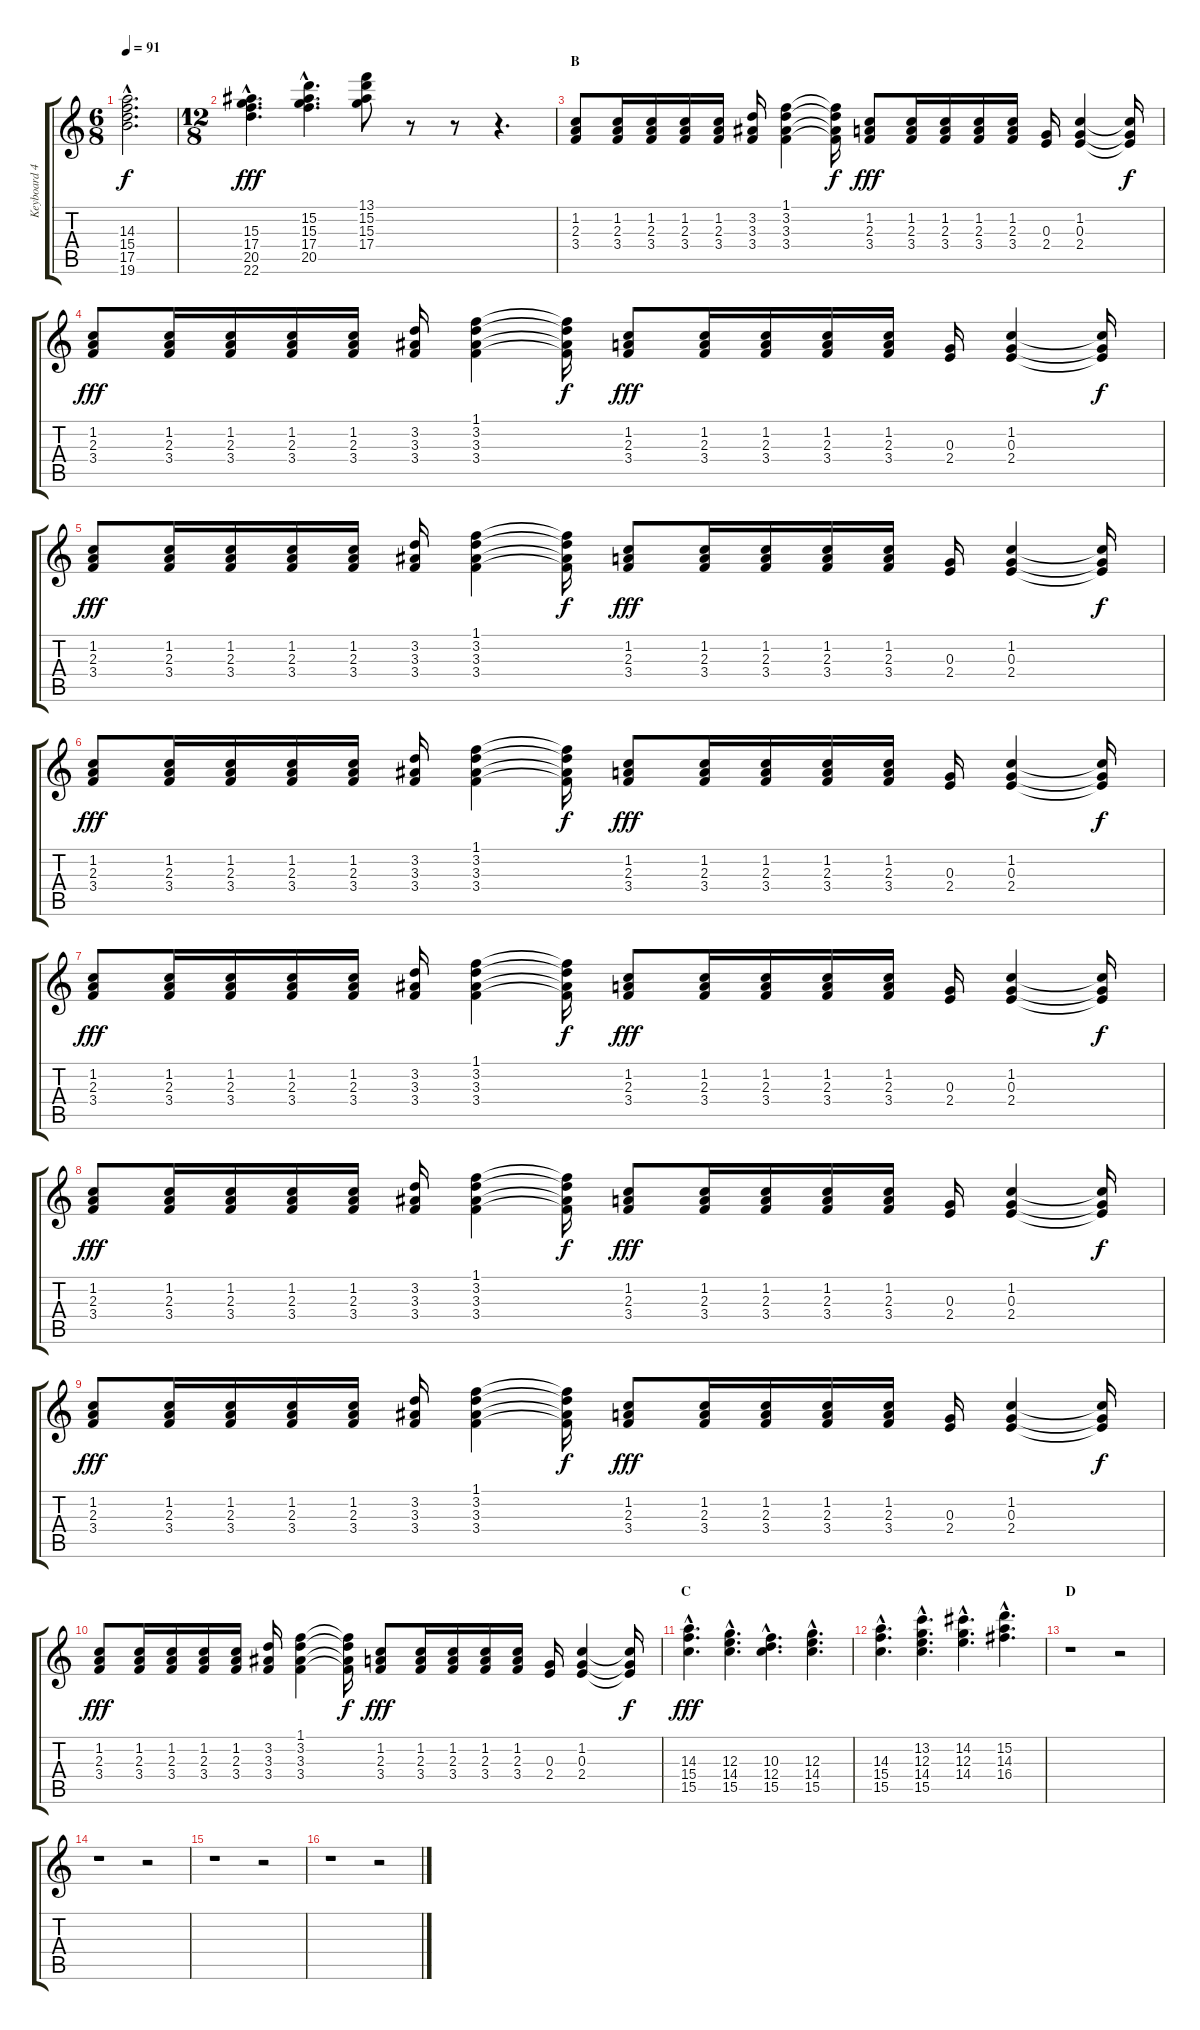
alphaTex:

\track ("Keyboard 4" "Keyboard 4") {instrument synthstrings1}
\staff {score tabs}
\tuning (E5 B4 G4 D4 A3 E3) {hide}
\ts (6 8)
\tempo 91
\clef g2
\ks c
(14.3{hac t} 15.4{hac t} 17.5{hac t} 19.6{hac t}).2{d dy f} |
\ts (12 8)
(15.3{hac} 17.4{hac} 20.5{hac} 22.6{hac}).4{d dy fff} (15.2{hac} 15.3{hac} 17.4{hac} 20.5{hac}).4{d} (13.1 15.2 15.3 17.4).8 r.8 r.8 r.4{d} |
\section ("" "B")
(1.2 2.3 3.4).8{instrument piccolo} (1.2 2.3 3.4).16 (1.2 2.3 3.4).16 (1.2 2.3 3.4).16 (1.2 2.3 3.4).16 (3.2 3.3 3.4).16 (1.1 3.2 3.3 3.4).4 (1.1{t} 3.2{t} 3.3{t} 3.4{t}).16{dy f} (1.2 2.3 3.4).8{dy fff} (1.2 2.3 3.4).16 (1.2 2.3 3.4).16 (1.2 2.3 3.4).16 (1.2 2.3 3.4).16 (0.3 2.4).16 (1.2 0.3 2.4).4 (1.2{t} 0.3{t} 2.4{t}).16{dy f} |
(1.2 2.3 3.4).8{dy fff} (1.2 2.3 3.4).16 (1.2 2.3 3.4).16 (1.2 2.3 3.4).16 (1.2 2.3 3.4).16 (3.2 3.3 3.4).16 (1.1 3.2 3.3 3.4).4 (1.1{t} 3.2{t} 3.3{t} 3.4{t}).16{dy f} (1.2 2.3 3.4).8{dy fff} (1.2 2.3 3.4).16 (1.2 2.3 3.4).16 (1.2 2.3 3.4).16 (1.2 2.3 3.4).16 (0.3 2.4).16 (1.2 0.3 2.4).4 (1.2{t} 0.3{t} 2.4{t}).16{dy f} |
(1.2 2.3 3.4).8{dy fff} (1.2 2.3 3.4).16 (1.2 2.3 3.4).16 (1.2 2.3 3.4).16 (1.2 2.3 3.4).16 (3.2 3.3 3.4).16 (1.1 3.2 3.3 3.4).4 (1.1{t} 3.2{t} 3.3{t} 3.4{t}).16{dy f} (1.2 2.3 3.4).8{dy fff} (1.2 2.3 3.4).16 (1.2 2.3 3.4).16 (1.2 2.3 3.4).16 (1.2 2.3 3.4).16 (0.3 2.4).16 (1.2 0.3 2.4).4 (1.2{t} 0.3{t} 2.4{t}).16{dy f} |
(1.2 2.3 3.4).8{dy fff} (1.2 2.3 3.4).16 (1.2 2.3 3.4).16 (1.2 2.3 3.4).16 (1.2 2.3 3.4).16 (3.2 3.3 3.4).16 (1.1 3.2 3.3 3.4).4 (1.1{t} 3.2{t} 3.3{t} 3.4{t}).16{dy f} (1.2 2.3 3.4).8{dy fff} (1.2 2.3 3.4).16 (1.2 2.3 3.4).16 (1.2 2.3 3.4).16 (1.2 2.3 3.4).16 (0.3 2.4).16 (1.2 0.3 2.4).4 (1.2{t} 0.3{t} 2.4{t}).16{dy f} |
(1.2 2.3 3.4).8{dy fff} (1.2 2.3 3.4).16 (1.2 2.3 3.4).16 (1.2 2.3 3.4).16 (1.2 2.3 3.4).16 (3.2 3.3 3.4).16 (1.1 3.2 3.3 3.4).4 (1.1{t} 3.2{t} 3.3{t} 3.4{t}).16{dy f} (1.2 2.3 3.4).8{dy fff} (1.2 2.3 3.4).16 (1.2 2.3 3.4).16 (1.2 2.3 3.4).16 (1.2 2.3 3.4).16 (0.3 2.4).16 (1.2 0.3 2.4).4 (1.2{t} 0.3{t} 2.4{t}).16{dy f} |
(1.2 2.3 3.4).8{dy fff} (1.2 2.3 3.4).16 (1.2 2.3 3.4).16 (1.2 2.3 3.4).16 (1.2 2.3 3.4).16 (3.2 3.3 3.4).16 (1.1 3.2 3.3 3.4).4 (1.1{t} 3.2{t} 3.3{t} 3.4{t}).16{dy f} (1.2 2.3 3.4).8{dy fff} (1.2 2.3 3.4).16 (1.2 2.3 3.4).16 (1.2 2.3 3.4).16 (1.2 2.3 3.4).16 (0.3 2.4).16 (1.2 0.3 2.4).4 (1.2{t} 0.3{t} 2.4{t}).16{dy f} |
(1.2 2.3 3.4).8{dy fff} (1.2 2.3 3.4).16 (1.2 2.3 3.4).16 (1.2 2.3 3.4).16 (1.2 2.3 3.4).16 (3.2 3.3 3.4).16 (1.1 3.2 3.3 3.4).4 (1.1{t} 3.2{t} 3.3{t} 3.4{t}).16{dy f} (1.2 2.3 3.4).8{dy fff} (1.2 2.3 3.4).16 (1.2 2.3 3.4).16 (1.2 2.3 3.4).16 (1.2 2.3 3.4).16 (0.3 2.4).16 (1.2 0.3 2.4).4 (1.2{t} 0.3{t} 2.4{t}).16{dy f} |
(1.2 2.3 3.4).8{dy fff} (1.2 2.3 3.4).16 (1.2 2.3 3.4).16 (1.2 2.3 3.4).16 (1.2 2.3 3.4).16 (3.2 3.3 3.4).16 (1.1 3.2 3.3 3.4).4 (1.1{t} 3.2{t} 3.3{t} 3.4{t}).16{dy f} (1.2 2.3 3.4).8{dy fff} (1.2 2.3 3.4).16 (1.2 2.3 3.4).16 (1.2 2.3 3.4).16 (1.2 2.3 3.4).16 (0.3 2.4).16 (1.2 0.3 2.4).4 (1.2{t} 0.3{t} 2.4{t}).16{dy f} |
\section ("" "C")
(14.3{hac} 15.4{hac} 15.5{hac}).4{d dy fff instrument synthstrings1} (12.3{hac} 14.4{hac} 15.5{hac}).4{d} (10.3{hac} 12.4{hac} 15.5{hac}).4{d} (12.3{hac} 14.4{hac} 15.5{hac}).4{d} |
(14.3{hac} 15.4{hac} 15.5{hac}).4{d} (13.2{hac} 12.3{hac} 14.4{hac} 15.5{hac}).4{d} (14.2{hac} 12.3{hac} 14.4{hac}).4{d} (15.2{hac} 14.3{hac} 16.4{hac}).4{d} |
\section ("" "D")
r.1 r.2 |
r.1 r.2 |
r.1 r.2 |
r.1 r.2
